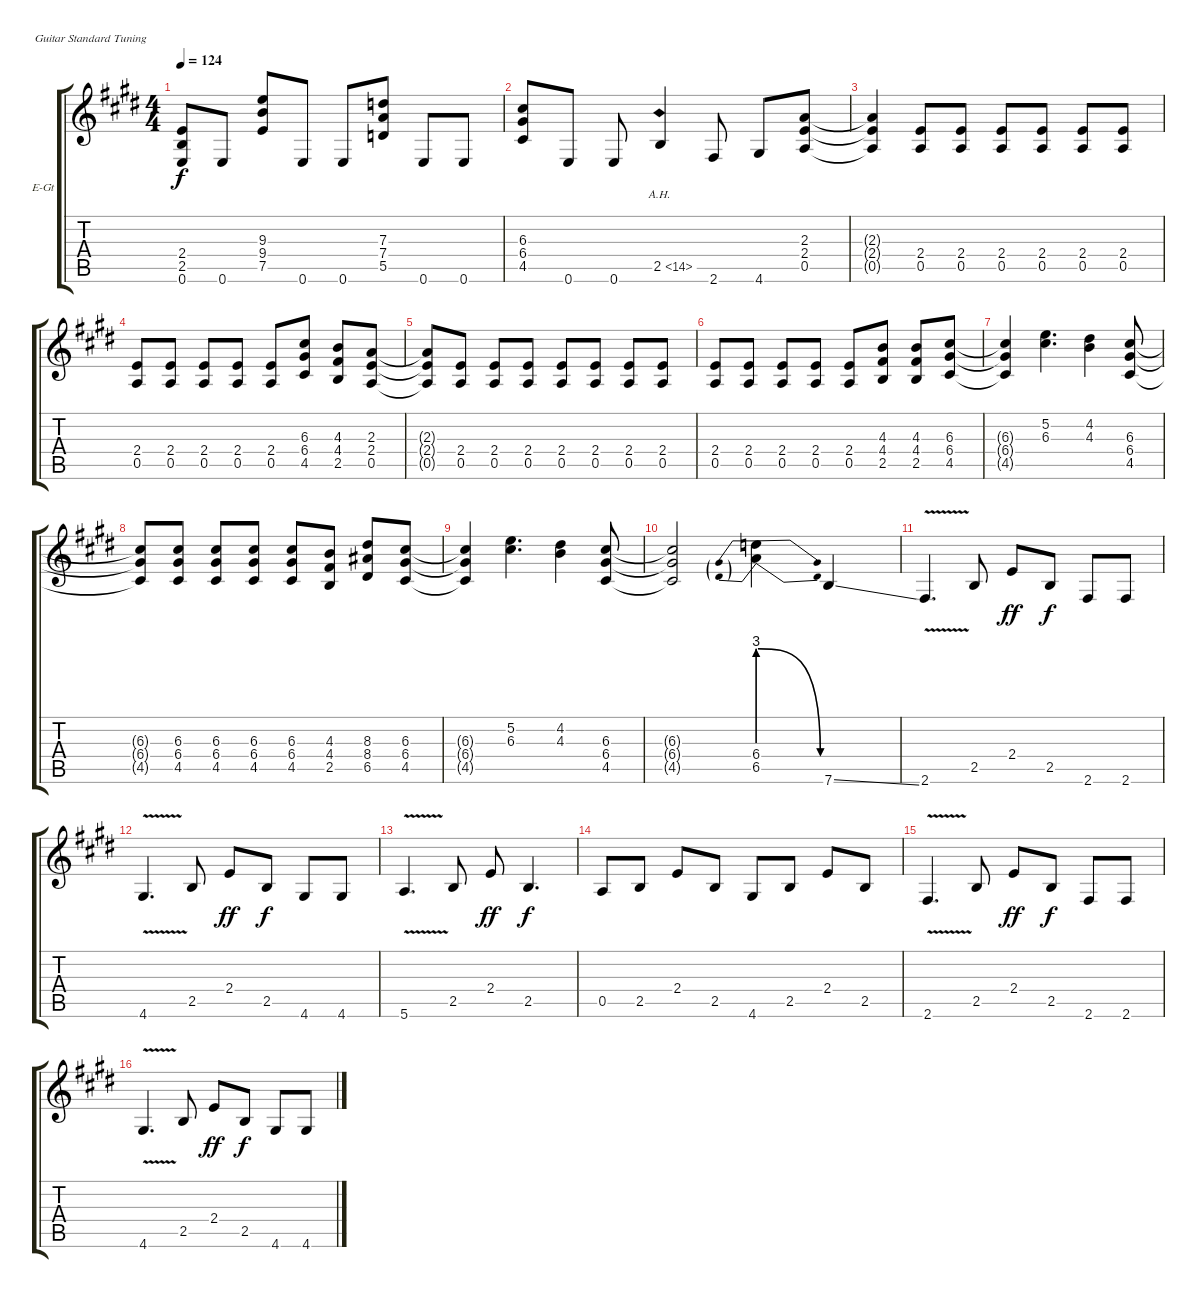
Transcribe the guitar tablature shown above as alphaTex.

\defaultSystemsLayout 4
\bracketExtendMode groupsimilarinstruments
\firstSystemTrackNameOrientation horizontal
\otherSystemsTrackNameOrientation horizontal
\track ("Electric Guitar" "E-Gt") {instrument overdrivenguitar}
\staff {score tabs}
\tuning (E4 B3 G3 D3 A2 E2)
\ts (4 4)
\tempo 124
\clef g2
\scale
0.333333
\ks e
(2.4{t} 2.5{t} 0.6{t}).8{dy f} 0.6.8 (9.3 9.4 7.5).8 0.6.8 0.6.8 (7.3 7.4 5.5).8 0.6.8 0.6.8 |
\scale
0.333333 (6.3 6.4 4.5).8 0.6.8 0.6.8 2.5{ah 12}.4 2.6.8 4.6.8 (2.3 2.4 0.5).8 |
\scale
0.333333 (2.3{t} 2.4{t} 0.5{t}).4 (2.4 0.5).8 (2.4 0.5).8 (2.4 0.5).8 (2.4 0.5).8 (2.4 0.5).8 (2.4 0.5).8 |
\scale
0.333333 (2.4 0.5).8 (2.4 0.5).8 (2.4 0.5).8 (2.4 0.5).8 (2.4 0.5).8 (6.3 6.4 4.5).8 (4.3 4.4 2.5).8 (2.3 2.4 0.5).8 |
\scale
0.333333 (2.3{t} 2.4{t} 0.5{t}).8 (2.4 0.5).8 (2.4 0.5).8 (2.4 0.5).8 (2.4 0.5).8 (2.4 0.5).8 (2.4 0.5).8 (2.4 0.5).8 |
\scale
0.333333 (2.4 0.5).8 (2.4 0.5).8 (2.4 0.5).8 (2.4 0.5).8 (2.4 0.5).8 (4.3 4.4 2.5).8 (4.3 4.4 2.5).8 (6.3 6.4 4.5).8 |
\scale
0.333333 (6.3{t} 6.4{t} 4.5{t}).4 (5.2 6.3).4{d} (4.2 4.3).4 (6.3 6.4 4.5).8 |
\scale
0.333333 (6.3{t} 6.4{t} 4.5{t}).8 (6.3 6.4 4.5).8 (6.3 6.4 4.5).8 (6.3 6.4 4.5).8 (6.3 6.4 4.5).8 (4.3 4.4 2.5).8 (8.3 8.4 6.5).8 (6.3 6.4 4.5).8 |
\scale
0.333333 (6.3{t} 6.4{t} 4.5{t}).4 (5.2 6.3).4{d} (4.2 4.3).4 (6.3 6.4 4.5).8 |
\scale
0.333333 (6.3{t} 6.4{t} 4.5{t}).2 (6.4{be (prebendrelease 0 12 60 0)} 6.5{be (prebendrelease 0 12 60 0)}).4 7.6{ss}.4 |
\scale
0.333333 2.6{v}.4{d} 2.5.8 2.4.8{dy ff} 2.5.8{dy f} 2.6.8 2.6.8 |
\scale
0.333333 4.6{v}.4{d} 2.5.8 2.4.8{dy ff} 2.5.8{dy f} 4.6.8 4.6.8 |
\scale
0.333333 5.6{v}.4{d} 2.5.8 2.4.8{dy ff} 2.5.4{d dy f} |
\scale
0.333333 0.5.8 2.5.8 2.4.8 2.5.8 4.6.8 2.5.8 2.4.8 2.5.8 |
\scale
0.333333 2.6{v}.4{d} 2.5.8 2.4.8{dy ff} 2.5.8{dy f} 2.6.8 2.6.8 |
\scale
0.333333 4.6{v}.4{d} 2.5.8 2.4.8{dy ff} 2.5.8{dy f} 4.6.8 4.6.8
